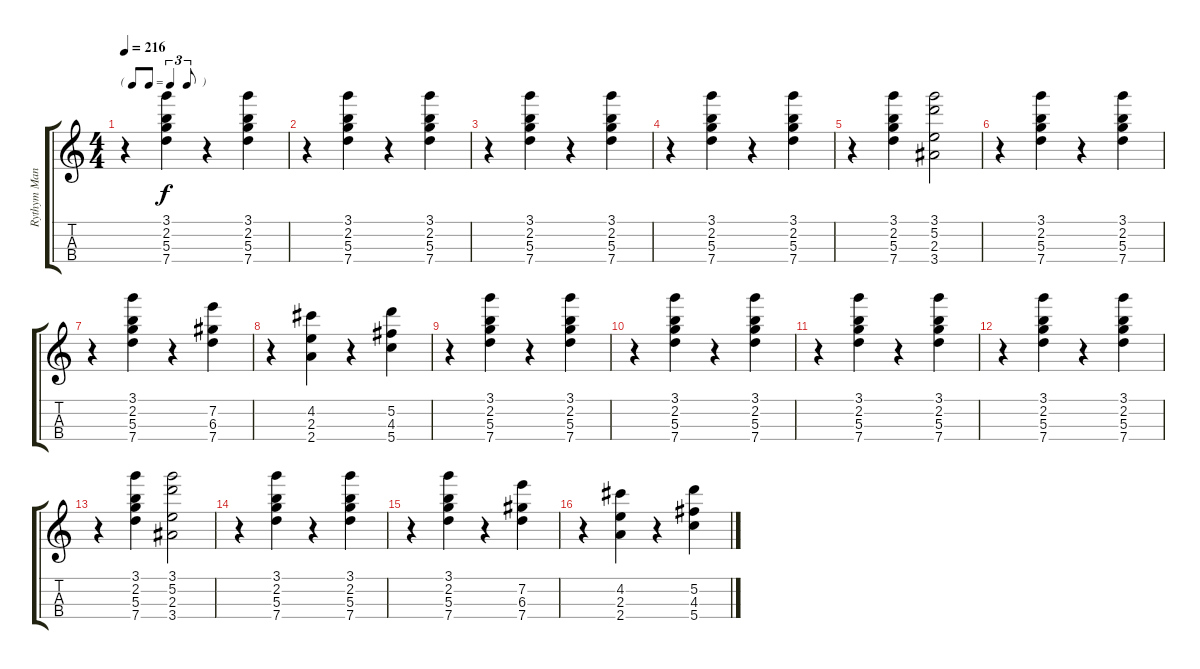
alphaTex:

\track ("Rythym Mandolin" "Rythym Man") {instrument banjo}
\staff {score tabs}
\tuning (E5 A4 D4 G3) {hide}
\displaytranspose 12
\ts (4 4)
\tf triplet8th
\tempo 216
\clef g2
\ks c
r.4{dy f} (3.1 2.2 5.3 7.4).4 r.4 (3.1 2.2 5.3 7.4).4 |
r.4 (3.1 2.2 5.3 7.4).4 r.4 (3.1 2.2 5.3 7.4).4 |
r.4 (3.1 2.2 5.3 7.4).4 r.4 (3.1 2.2 5.3 7.4).4 |
r.4 (3.1 2.2 5.3 7.4).4 r.4 (3.1 2.2 5.3 7.4).4 |
r.4 (3.1 2.2 5.3 7.4).4 (3.1 5.2 2.3 3.4).2 |
r.4 (3.1 2.2 5.3 7.4).4 r.4 (3.1 2.2 5.3 7.4).4 |
r.4 (3.1 2.2 5.3 7.4).4 r.4 (7.2 6.3 7.4).4 |
r.4 (4.2 2.3 2.4).4 r.4 (5.2 4.3 5.4).4 |
r.4 (3.1 2.2 5.3 7.4).4 r.4 (3.1 2.2 5.3 7.4).4 |
r.4 (3.1 2.2 5.3 7.4).4 r.4 (3.1 2.2 5.3 7.4).4 |
r.4 (3.1 2.2 5.3 7.4).4 r.4 (3.1 2.2 5.3 7.4).4 |
r.4 (3.1 2.2 5.3 7.4).4 r.4 (3.1 2.2 5.3 7.4).4 |
r.4 (3.1 2.2 5.3 7.4).4 (3.1 5.2 2.3 3.4).2 |
r.4 (3.1 2.2 5.3 7.4).4 r.4 (3.1 2.2 5.3 7.4).4 |
r.4 (3.1 2.2 5.3 7.4).4 r.4 (7.2 6.3 7.4).4 |
r.4 (4.2 2.3 2.4).4 r.4 (5.2 4.3 5.4).4
